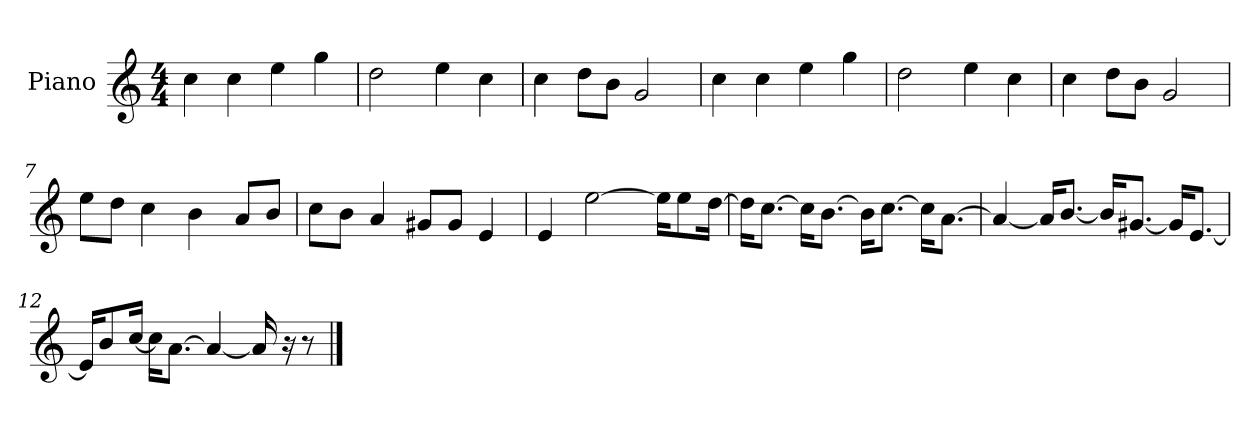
**kern
*part1
*staff1
*I"Piano
*I'P-no
*clefG2
*k[]
*M4/4
*MM90
=1
4cc\
4cc\
4ee\
4gg\
=2
2dd\
4ee\
4cc\
=3
4cc\
8dd\L
8b\J
2g/
=4
4cc\
4cc\
4ee\
4gg\
=5
2dd\
4ee\
4cc\
=6
4cc\
8dd\L
8b\J
2g/
=7
8ee\L
8dd\J
4cc\
4b\
8a/L
8b/J
=8
8cc\L
8b\J
4a/
8g#X/L
8g#/J
4e/
!!LO:LB:g=z
=9
4e/
[2ee\
16ee\KL]
8ee\
[16dd\Jk
=10
16dd\KL]
[8.cc\J
16cc\KL]
[8.b\J
16b\KL]
[8.cc\J
16cc\KL]
[8.a\J
=11
4a/_
16a/KL]
[8.b/J
16b/KL]
[8.g#X/J
16g#/KL]
[8.e/J
=12
16e/KL]
8b/
[16cc/Jk
16cc\KL]
[8.a\J
4a/_
16a/]
16r
8r
==
*-
